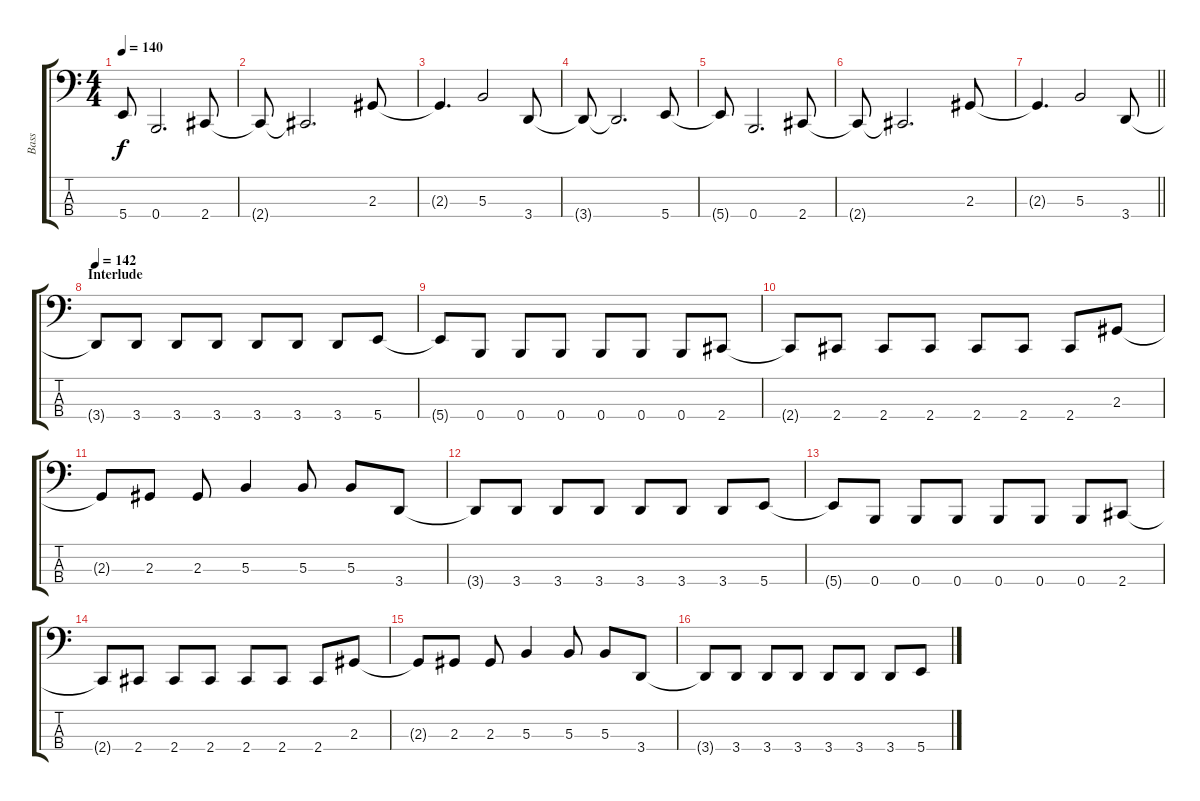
\track ("Bass" "Bass") {instrument electricbassfinger}
\staff {score tabs}
\tuning (E2 B1 Gb1 B0) {hide}
\ts (4 4)
\tempo 140
\clef f4
\ks c
5.4{t}.8{dy f} 0.4.2{d} 2.4.8 |
2.4{t}.8 2.4{t}.2{d} 2.3.8 |
2.3{t}.4{d} 5.3.2 3.4.8 |
3.4{t}.8 3.4{t}.2{d} 5.4.8 |
5.4{t}.8 0.4.2{d} 2.4.8 |
2.4{t}.8 2.4{t}.2{d} 2.3.8 |
\barLineRight lightlight
2.3{t}.4{d} 5.3.2 3.4.8 |
\section ("" "Interlude")
\tempo 142
3.4{t}.8 3.4.8 3.4.8 3.4.8 3.4.8 3.4.8 3.4.8 5.4.8 |
5.4{t}.8 0.4.8 0.4.8 0.4.8 0.4.8 0.4.8 0.4.8 2.4.8 |
2.4{t}.8 2.4.8 2.4.8 2.4.8 2.4.8 2.4.8 2.4.8 2.3.8 |
2.3{t}.8 2.3.8 2.3.8 5.3.4 5.3.8 5.3.8 3.4.8 |
3.4{t}.8 3.4.8 3.4.8 3.4.8 3.4.8 3.4.8 3.4.8 5.4.8 |
5.4{t}.8 0.4.8 0.4.8 0.4.8 0.4.8 0.4.8 0.4.8 2.4.8 |
2.4{t}.8 2.4.8 2.4.8 2.4.8 2.4.8 2.4.8 2.4.8 2.3.8 |
2.3{t}.8 2.3.8 2.3.8 5.3.4 5.3.8 5.3.8 3.4.8 |
3.4{t}.8 3.4.8 3.4.8 3.4.8 3.4.8 3.4.8 3.4.8 5.4.8
